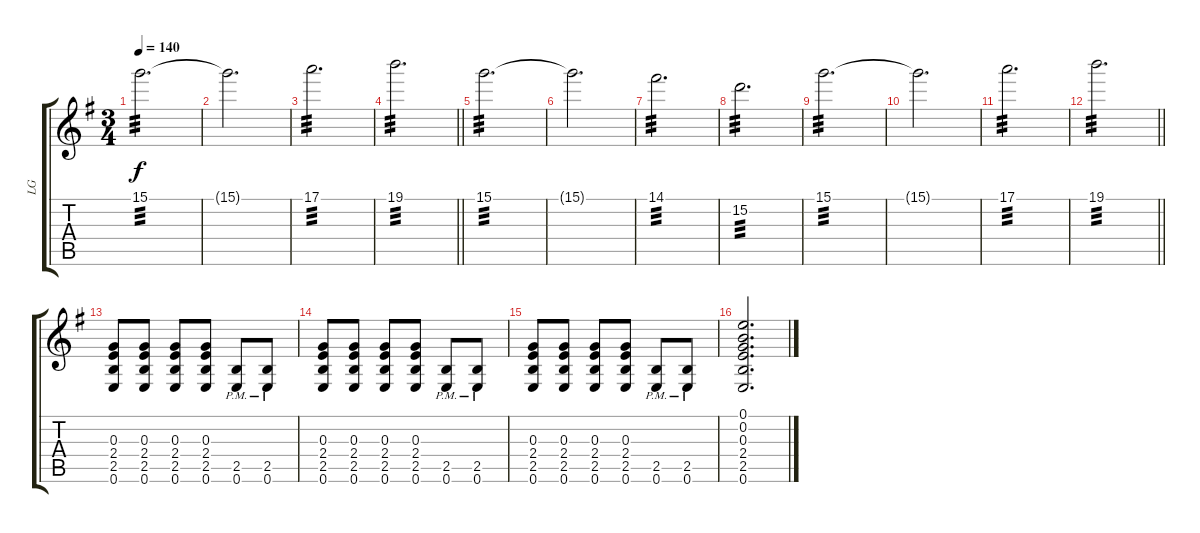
\track ("LG" "LG") {instrument overdrivenguitar}
\staff {score tabs}
\tuning (E4 B3 G3 D3 A2 E2) {hide}
\ts (3 4)
\tempo 140
\clef g2
\ks eminor
15.1.2{d tp 3 dy f} |
15.1{t}.2{d} |
17.1.2{d tp 3} |
\barLineRight lightlight
19.1.2{d tp 3} |
15.1.2{d tp 3} |
15.1{t}.2{d} |
14.1.2{d tp 3} |
15.2.2{d tp 3} |
15.1.2{d tp 3} |
15.1{t}.2{d} |
17.1.2{d tp 3} |
\barLineRight lightlight
19.1.2{d tp 3} |
(0.3 2.4 2.5 0.6).8 (0.3 2.4 2.5 0.6).8 (0.3 2.4 2.5 0.6).8 (0.3 2.4 2.5 0.6).8 (2.5{pm} 0.6{pm}).8 (2.5{pm} 0.6{pm}).8 |
(0.3 2.4 2.5 0.6).8 (0.3 2.4 2.5 0.6).8 (0.3 2.4 2.5 0.6).8 (0.3 2.4 2.5 0.6).8 (2.5{pm} 0.6{pm}).8 (2.5{pm} 0.6{pm}).8 |
(0.3 2.4 2.5 0.6).8 (0.3 2.4 2.5 0.6).8 (0.3 2.4 2.5 0.6).8 (0.3 2.4 2.5 0.6).8 (2.5{pm} 0.6{pm}).8 (2.5{pm} 0.6{pm}).8 |
(0.1 0.2 0.3 2.4 2.5 0.6).2{d}
